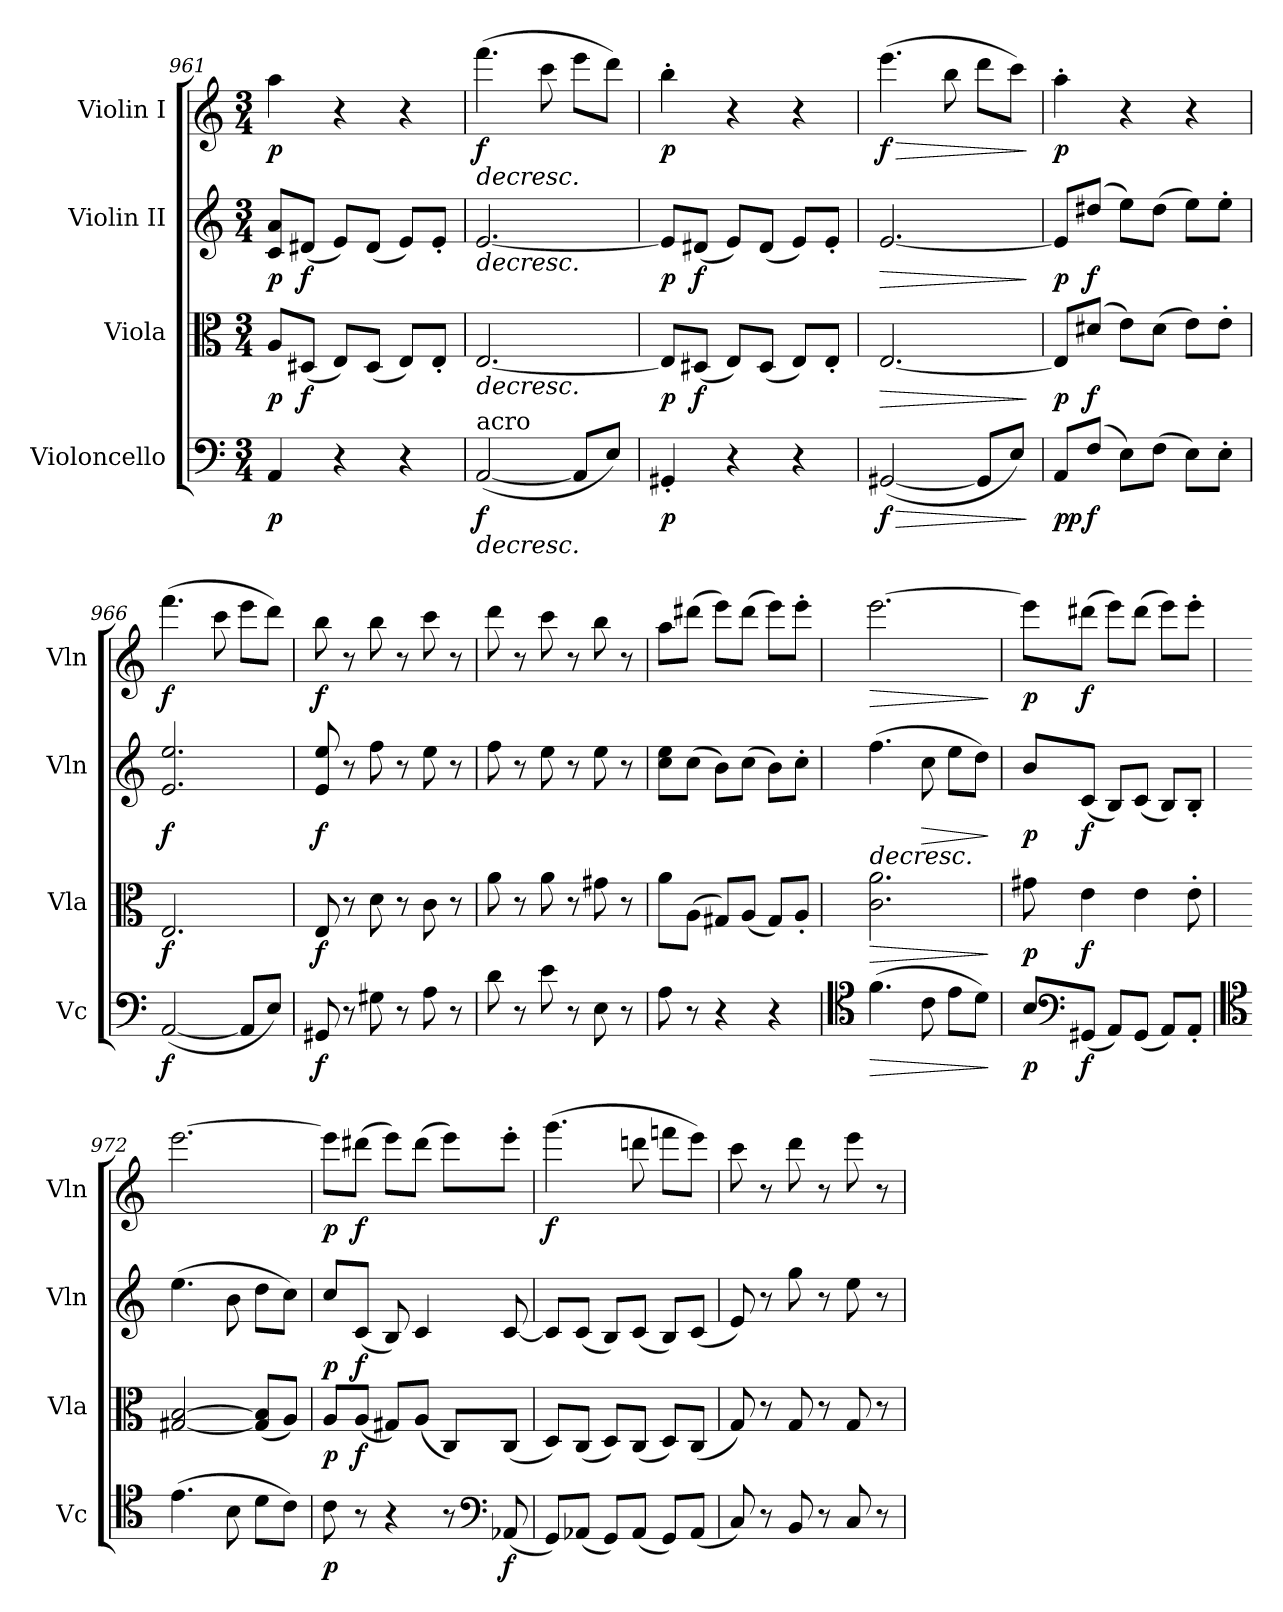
**kern	**dynam	**kern	**dynam	**kern	**dynam	**kern	**dynam
*part4	*part4	*part3	*part3	*part2	*part2	*part1	*part1
*staff4	*staff4	*staff3	*staff3	*staff2	*staff2	*staff1	*staff1
*I"Violoncello	*	*I"Viola	*	*I"Violin II	*	*I"Violin I	*
*I'Vc	*	*I'Vla	*	*I'Vln	*	*I'Vln	*
*clefF4	*	*clefC3	*	*clefG2	*	*clefG2	*
*k[]	*	*k[]	*	*k[]	*	*k[]	*
*M3/4	*	*M3/4	*	*M3/4	*	*M3/4	*
=961	=961	=961	=961	=961	=961	=961	=961
!	!LO:DY:b	!	!LO:DY:b	!	!LO:DY:b	!	!LO:DY:b
4AA/	p	8A/L	p	8c/ 8a/L	p	4aa\	p
!	!	!	!LO:DY:b	!	!LO:DY:b	!	!
.	.	(<8D#X/J	f	(<8d#X/J	f	.	.
4r	.	8E/L)	.	8e/L)	.	4r	.
.	.	(<8D#/J	.	(<8d#/J	.	.	.
4r	.	8E/L)	.	8e/L)	.	4r	.
.	.	8E'/J	.	8e'/J	.	.	.
=962	=962	=962	=962	=962	=962	=962	=962
!LO:TX:a:t=acro	!	!	!	!	!	!	!
!	!LO:HP:b	!	!LO:HP:b	!	!LO:HP:b	!	!LO:HP:b
!	!LO:DY:n=1:b	!	!	!	!	!	!LO:DY:n=1:b
(<[2AA/	> f	[2.E/	>	[2.e/	>	(>4.fff\	> f
.	.	.	.	.	.	8ccc\	.
8AA/L]	.	.	.	.	.	8eee\L	.
8E/J)	.	.	.	.	.	8ddd\J)	.
=963	=963	=963	=963	=963	=963	=963	=963
!	!LO:DY:b	!	!LO:DY:b	!	!LO:DY:b	!	!LO:DY:b
4GG#X'/	p	8E/L]	p	8e/L]	p	4bb'\	p
!	!	!	!LO:DY:b	!	!LO:DY:b	!	!
.	.	(<8D#X/J	f	(<8d#X/J	f	.	.
4r	.	8E/L)	.	8e/L)	.	4r	.
.	.	(<8D#/J	.	(<8d#/J	.	.	.
4r	.	8E/L)	.	8e/L)	.	4r	.
.	.	8E'/J	.	8e'/J	.	.	.
=964	=964	=964	=964	=964	=964	=964	=964
!	!LO:HP:b	!	!LO:HP:b	!	!LO:HP:b	!	!LO:HP:b
!	!LO:DY:n=1:b	!	!	!	!	!	!LO:DY:n=1:b
(<[2GG#X/	> f	[2.E/	>	[2.e/	>	(>4.eee\	> f
.	.	.	.	.	.	8bb\	.
8GG#/L]	.	.	.	.	.	8ddd\L	.
8E/J)	.	.	.	.	.	8ccc\J)	.
.	]	.	]	.	]	.	]
=965	=965	=965	=965	=965	=965	=965	=965
!	!LO:DY:b	!	!	!	!	!	!
!	!LO:DY:n=1:b	!	!LO:DY:b	!	!LO:DY:b	!	!LO:DY:b
8AA/L	p p	8E/L]	p	8e/L]	p	4aa'\	p
!	!LO:DY:n=2:b	!	!LO:DY:b	!	!LO:DY:b	!	!
(>8F/J	f	(>8d#X/J	f	(>8dd#X/J	f	.	.
8E\L)	.	8e\L)	.	8ee\L)	.	4r	.
(>8F\J	.	(>8d#\J	.	(>8dd#\J	.	.	.
8E\L)	.	8e\L)	.	8ee\L)	.	4r	.
8E'\J	.	8e'\J	.	8ee'\J	.	.	.
=966	=966	=966	=966	=966	=966	=966	=966
!	!LO:DY:b	!	!LO:DY:b	!	!LO:DY:b	!	!LO:DY:b
(<[2AA/	f	2.E/	f	2.e/ 2.ee/	f	(>4.fff\	f
.	.	.	.	.	.	8ccc\	.
8AA/L]	.	.	.	.	.	8eee\L	.
8E/J)	.	.	.	.	.	8ddd\J)	.
=967	=967	=967	=967	=967	=967	=967	=967
!	!LO:DY:b	!	!LO:DY:b	!	!LO:DY:b	!	!LO:DY:b
8GG#X/	f	8E/	f	8e/ 8ee/	f	8bb\	f
8r	.	8r	.	8r	.	8r	.
8G#X\	.	8d\	.	8ff\	.	8bb\	.
8r	.	8r	.	8r	.	8r	.
8A\	.	8c\	.	8ee\	.	8ccc\	.
8r	.	8r	.	8r	.	8r	.
=968	=968	=968	=968	=968	=968	=968	=968
8d\	.	8a\	.	8ff\	.	8ddd\	.
8r	.	8r	.	8r	.	8r	.
8e\	.	8a\	.	8ee\	.	8ccc\	.
8r	.	8r	.	8r	.	8r	.
8E\	.	8g#X\	.	8ee\	.	8bb\	.
8r	.	8r	.	8r	.	8r	.
=969	=969	=969	=969	=969	=969	=969	=969
8A\	.	8a\L	.	8cc\ 8ee\L	.	8aa\L	.
8r	.	(>8A\J	.	(>8cc\J	.	(>8ddd#X\J	.
4r	.	8G#X/L)	.	8b\L)	.	8eee\L)	.
.	.	(<8A/J	.	(>8cc\J	.	(>8ddd#\J	.
4r	.	8G#/L)	.	8b\L)	.	8eee\L)	.
.	.	8A'/J	.	8cc'\J	.	8eee'\J	.
=970	=970	=970	=970	=970	=970	=970	=970
*clefC4	*	*	*	*	*	*	*
!	!LO:HP:b	!	!LO:HP:b	!	!LO:HP:b	!	!LO:HP:b
(>4.f\	>	2.c\ 2.a\	>	(>4.ff\	>	[2.eee\	>
!	!	!	!	!	!LO:HP:b	!	!
8c\	.	.	.	8cc\	>	.	.
8e\L	.	.	.	8ee\L	.	.	.
8d\J)	.	.	.	8dd\J)	.	.	.
.	]	.	]	.	] ]	.	]
=971	=971	=971	=971	=971	=971	=971	=971
!	!LO:DY:b	!	!LO:DY:b	!	!LO:DY:b	!	!LO:DY:b
8B/L	p	8g#X\	p	8b/L	p	8eee\L]	p
*clefF4	*	*	*	*	*	*	*
!	!LO:DY:b	!	!LO:DY:b	!	!LO:DY:b	!	!LO:DY:b
(<8GG#X/J	f	4e\	f	(<8c/J	f	(>8ddd#X\J	f
8AA/L)	.	.	.	8B/L)	.	8eee\L)	.
(<8GG#/J	.	4e\	.	(<8c/J	.	(>8ddd#\J	.
8AA/L)	.	.	.	8B/L)	.	8eee\L)	.
8AA'/J	.	8e'\	.	8B'/J	.	8eee'\J	.
=972	=972	=972	=972	=972	=972	=972	=972
*clefC4	*	*	*	*	*	*	*
(>4.e\	.	[2G#X/ [2B/	.	(>4.ee\	.	[2.eee\	.
8B\	.	.	.	8b\	.	.	.
8d\L	.	(<8G#/] 8B/]L	.	8dd\L	.	.	.
8c\J)	.	8A/J)	.	8cc\J)	.	.	.
.	]	.	]	.	]	.	]
=973	=973	=973	=973	=973	=973	=973	=973
!	!LO:DY:b	!	!LO:DY:b	!	!LO:DY:b	!	!LO:DY:b
8c\	p	8A/L	p	8cc/L	p	8eee\L]	p
!	!	!	!LO:DY:b	!	!LO:DY:b	!	!LO:DY:b
8r	.	(<8A/J	f	(<8c/J	f	(>8ddd#X\J	f
4r	.	8G#X/L)	.	8B/)	.	8eee\L)	.
.	.	(<8A/J	.	4c/	.	(>8ddd#\J	.
8r	.	8C/L)	.	.	.	8eee\L)	.
*clefF4	*	*	*	*	*	*	*
!	!LO:DY:b	!	!	!	!	!	!
(<8AA-X/	f	(<8C/J	.	[8c/	.	8eee'\J	.
=974	=974	=974	=974	=974	=974	=974	=974
!	!	!	!	!	!	!	!LO:DY:b
8GG/L)	.	8D/L)	.	8c/L]	.	(>4.ggg\	f
(<8AA-X/J	.	(<8C/J	.	(<8c/J	.	.	.
8GG/L)	.	8D/L)	.	8B/L)	.	.	.
(<8AA-/J	.	(<8C/J	.	(<8c/J	.	8dddn\	.
8GG/L)	.	8D/L)	.	8B/L)	.	8fffn\L	.
(<8AA-/J	.	(<8C/J	.	(<8c/J	.	8eee\J)	.
=975	=975	=975	=975	=975	=975	=975	=975
8C/)	.	8G/)	.	8e/)	.	8ccc\	.
8r	.	8r	.	8r	.	8r	.
8BB/	.	8G/	.	8gg\	.	8ddd\	.
8r	.	8r	.	8r	.	8r	.
8C/	.	8G/	.	8ee\	.	8eee\	.
8r	.	8r	.	8r	.	8r	.
=	=	=	=	=	=	=	=
*-	*-	*-	*-	*-	*-	*-	*-
